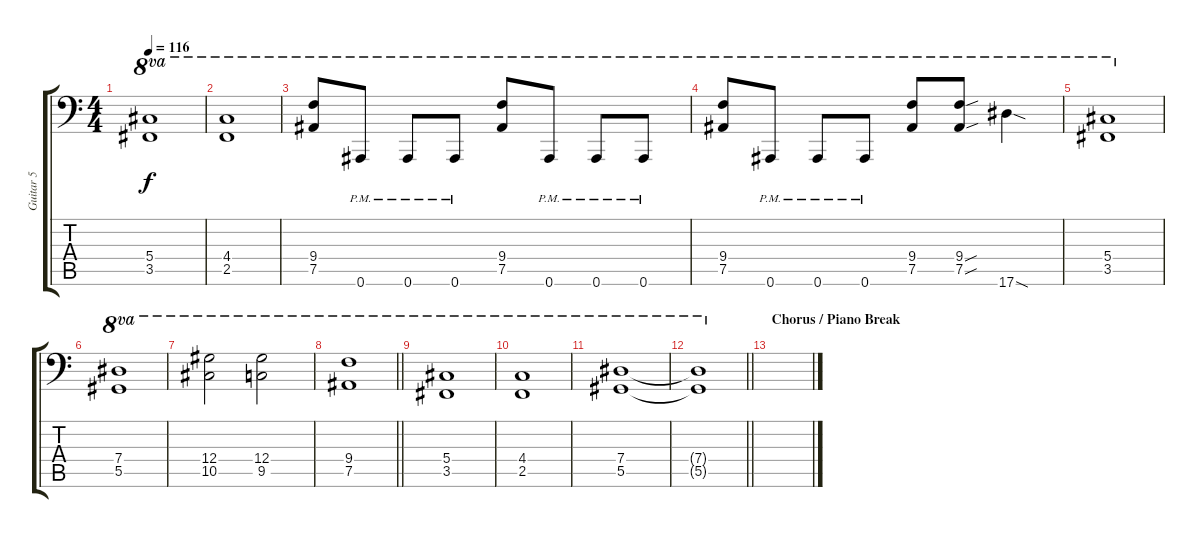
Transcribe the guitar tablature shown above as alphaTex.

\track ("Guitar 5" "Guitar 5") {instrument distortionguitar}
\staff {score tabs}
\tuning (Bb3 F3 Db3 Ab2 Eb2 Bb1) {hide}
\ts (4 4)
\tempo 116
\clef f4
\ks c
(5.4 3.5).1{ot 8va dy f} |
(4.4 2.5).1{ot 8va} |
(9.4 7.5).8{ot 8va} 0.6{pm}.8{ot 8va} 0.6{pm}.8{ot 8va} 0.6{pm}.8{ot 8va} (9.4 7.5).8{ot 8va} 0.6{pm}.8{ot 8va} 0.6{pm}.8{ot 8va} 0.6{pm}.8{ot 8va} |
(9.4 7.5).8{ot 8va} 0.6{pm}.8{ot 8va} 0.6{pm}.8{ot 8va} 0.6{pm}.8{ot 8va} (9.4 7.5).8{ot 8va} (9.4{sou} 7.5{sou}).8{ot 8va} 17.6{sod}.4{ot 8va} |
(5.4 3.5).1{ot 8va} |
(7.4 5.5).1{ot 8va} |
(12.4 10.5).2{ot 8va} (12.4 9.5).2{ot 8va} |
\barLineRight lightlight
(9.4 7.5).1{ot 8va} |
(5.4 3.5).1{ot 8va} |
(4.4 2.5).1{ot 8va} |
(7.4 5.5).1{ot 8va} |
\barLineRight lightlight
(7.4{t} 5.5{t}).1{ot 8va volume 0} |
\section ("" "Chorus / Piano Break")
